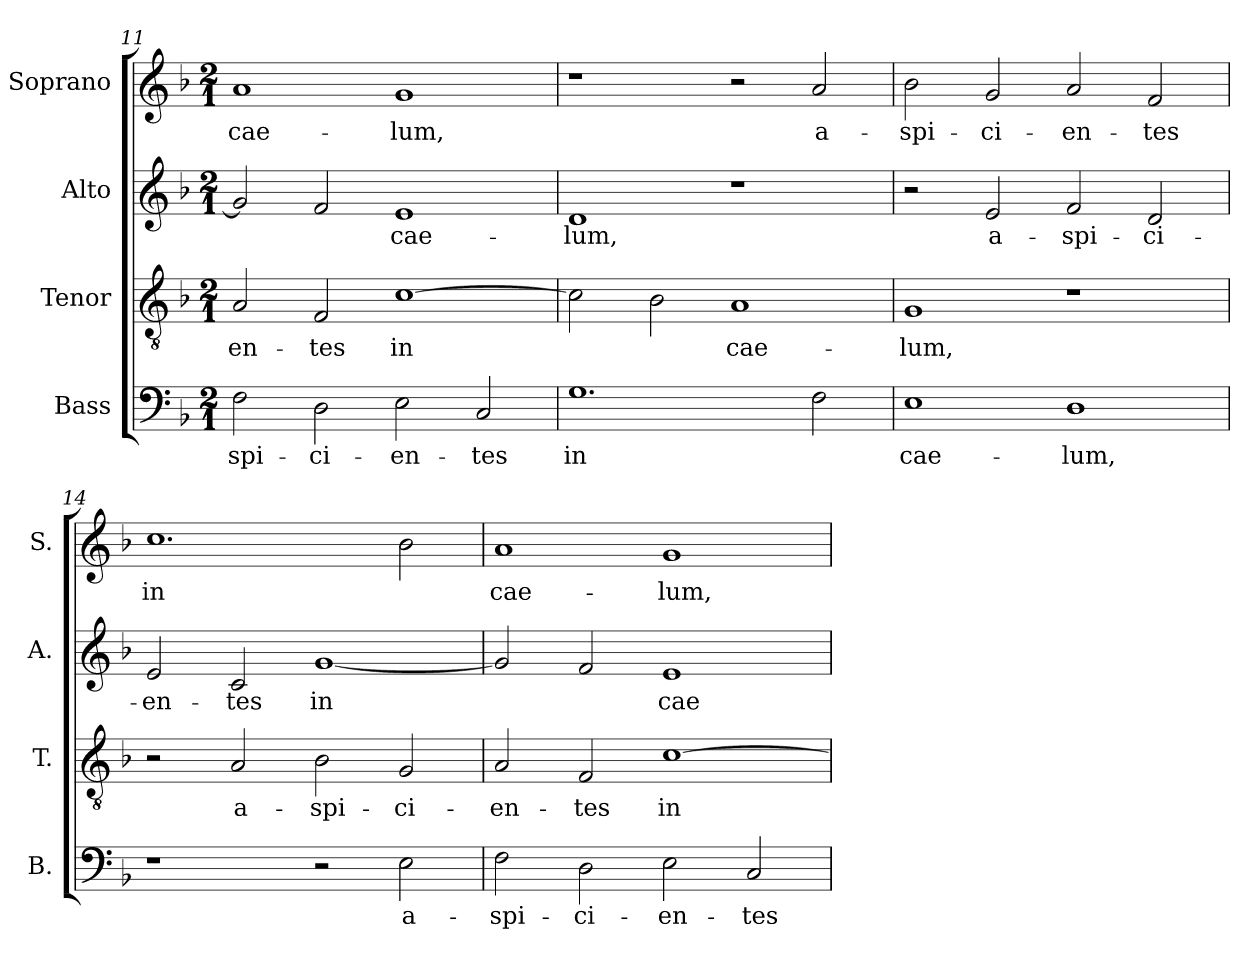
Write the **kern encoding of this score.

**kern	**text	**kern	**text	**kern	**text	**kern	**text
*part4	*part4	*part3	*part3	*part2	*part2	*part1	*part1
*staff4	*staff4	*staff3	*staff3	*staff2	*staff2	*staff1	*staff1
*I"Bass	*	*I"Tenor	*	*I"Alto	*	*I"Soprano	*
*I'B.	*	*I'T.	*	*I'A.	*	*I'S.	*
*clefF4	*	*clefGv2	*	*clefG2	*	*clefG2	*
*	*	*ITrd7c12	*	*	*	*	*
*k[b-]	*	*k[b-]	*	*k[b-]	*	*k[b-]	*
*F:	*	*F:	*	*F:	*	*F:	*
*M2/1	*	*M2/1	*	*M2/1	*	*M2/1	*
=11	=11	=11	=11	=11	=11	=11	=11
!	!LO:LY:b:color=#000000	!	!	!	!	!	!
!	!	!	!LO:LY:b:color=#000000	!	!	!	!
!	!	!	!	!	!	!	!LO:LY:b:color=#000000
2Fi\	-spi-	2AAi/	-en-	2gi/]	.	1ai	cae-
!	!LO:LY:b:color=#000000	!	!	!	!	!	!
!	!	!	!LO:LY:b:color=#000000	!	!	!	!
2Di\	-ci-	2FFi/	-tes	2fi/	.	.	.
!	!LO:LY:b:color=#000000	!	!	!	!	!	!
!	!	!	!LO:LY:b:color=#000000	!	!	!	!
!	!	!	!	!	!LO:LY:b:color=#000000	!	!
!	!	!	!	!	!	!	!LO:LY:b:color=#000000
2Ei\	-en-	[1Ci	in	1ei	cae-	1gi	-lum,
!	!LO:LY:b:color=#000000	!	!	!	!	!	!
2Ci/	-tes	.	.	.	.	.	.
=12	=12	=12	=12	=12	=12	=12	=12
!	!LO:LY:b:color=#000000	!	!	!	!	!	!
!	!	!	!	!	!LO:LY:b:color=#000000	!	!
1.Gi	in	2Ci\]	.	1di	-lum,	1r	.
.	.	2BB-i\	.	.	.	.	.
!	!	!	!LO:LY:b:color=#000000	!	!	!	!
.	.	1AAi	cae-	1r	.	2r	.
!	!	!	!	!	!	!	!LO:LY:b:color=#000000
2Fi\	.	.	.	.	.	2ai/	a-
=13	=13	=13	=13	=13	=13	=13	=13
!	!LO:LY:b:color=#000000	!	!	!	!	!	!
!	!	!	!LO:LY:b:color=#000000	!	!	!	!
!	!	!	!	!	!	!	!LO:LY:b:color=#000000
1Ei	cae-	1GGi	-lum,	2r	.	2b-i\	-spi-
!	!	!	!	!	!LO:LY:b:color=#000000	!	!
!	!	!	!	!	!	!	!LO:LY:b:color=#000000
.	.	.	.	2ei/	a-	2gi/	-ci-
!	!LO:LY:b:color=#000000	!	!	!	!	!	!
!	!	!	!	!	!LO:LY:b:color=#000000	!	!
!	!	!	!	!	!	!	!LO:LY:b:color=#000000
1Di	-lum,	1r	.	2fi/	-spi-	2ai/	-en-
!	!	!	!	!	!LO:LY:b:color=#000000	!	!
!	!	!	!	!	!	!	!LO:LY:b:color=#000000
.	.	.	.	2di/	-ci-	2fi/	-tes
=14	=14	=14	=14	=14	=14	=14	=14
!	!	!	!	!	!LO:LY:b:color=#000000	!	!
!	!	!	!	!	!	!	!LO:LY:b:color=#000000
1r	.	2r	.	2ei/	-en-	1.cci	in
!	!	!	!LO:LY:b:color=#000000	!	!	!	!
!	!	!	!	!	!LO:LY:b:color=#000000	!	!
.	.	2AAi/	a-	2ci/	-tes	.	.
!	!	!	!LO:LY:b:color=#000000	!	!	!	!
!	!	!	!	!	!LO:LY:b:color=#000000	!	!
2r	.	2BB-i\	-spi-	[1gi	in	.	.
!	!LO:LY:b:color=#000000	!	!	!	!	!	!
!	!	!	!LO:LY:b:color=#000000	!	!	!	!
2Ei\	a-	2GGi/	-ci-	.	.	2b-i\	.
=15	=15	=15	=15	=15	=15	=15	=15
!	!LO:LY:b:color=#000000	!	!	!	!	!	!
!	!	!	!LO:LY:b:color=#000000	!	!	!	!
!	!	!	!	!	!	!	!LO:LY:b:color=#000000
2Fi\	-spi-	2AAi/	-en-	2gi/]	.	1ai	cae-
!	!LO:LY:b:color=#000000	!	!	!	!	!	!
!	!	!	!LO:LY:b:color=#000000	!	!	!	!
2Di\	-ci-	2FFi/	-tes	2fi/	.	.	.
!	!LO:LY:b:color=#000000	!	!	!	!	!	!
!	!	!	!LO:LY:b:color=#000000	!	!	!	!
!	!	!	!	!	!LO:LY:b:color=#000000	!	!
!	!	!	!	!	!	!	!LO:LY:b:color=#000000
2Ei\	-en-	[1Ci	in	1ei	cae-	1gi	-lum,
!	!LO:LY:b:color=#000000	!	!	!	!	!	!
2Ci/	-tes	.	.	.	.	.	.
=	=	=	=	=	=	=	=
*-	*-	*-	*-	*-	*-	*-	*-
